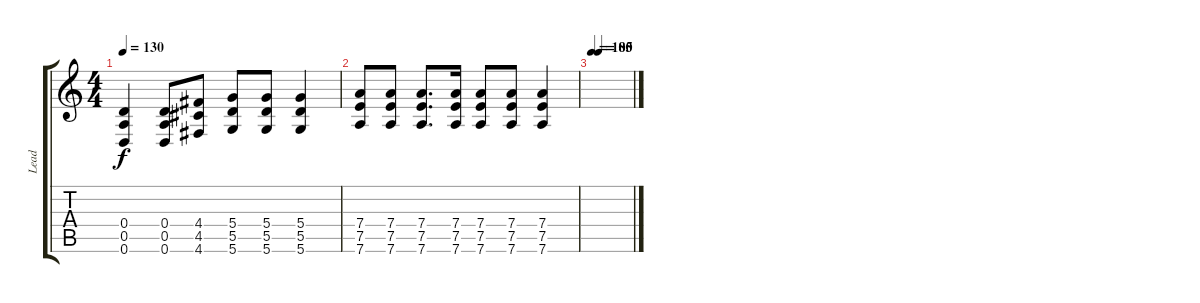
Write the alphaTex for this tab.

\track ("Lead" "Lead") {instrument distortionguitar}
\staff {score tabs}
\tuning (E4 B3 G3 D3 A2 D2) {hide}
\ts (4 4)
\tempo 130
\clef g2
\ks c
(0.4 0.5 0.6).4{dy f} (0.4 0.5 0.6).8 (4.4 4.5 4.6).8 (5.4 5.5 5.6).8 (5.4 5.5 5.6).8 (5.4 5.5 5.6).4 |
(7.4 7.5 7.6).8 (7.4 7.5 7.6).8 (7.4 7.5 7.6).8{d} (7.4 7.5 7.6).16 (7.4 7.5 7.6).8 (7.4 7.5 7.6).8 (7.4 7.5 7.6).4 |
\tempo 100
\tempo (85 0.16666666666666666)
